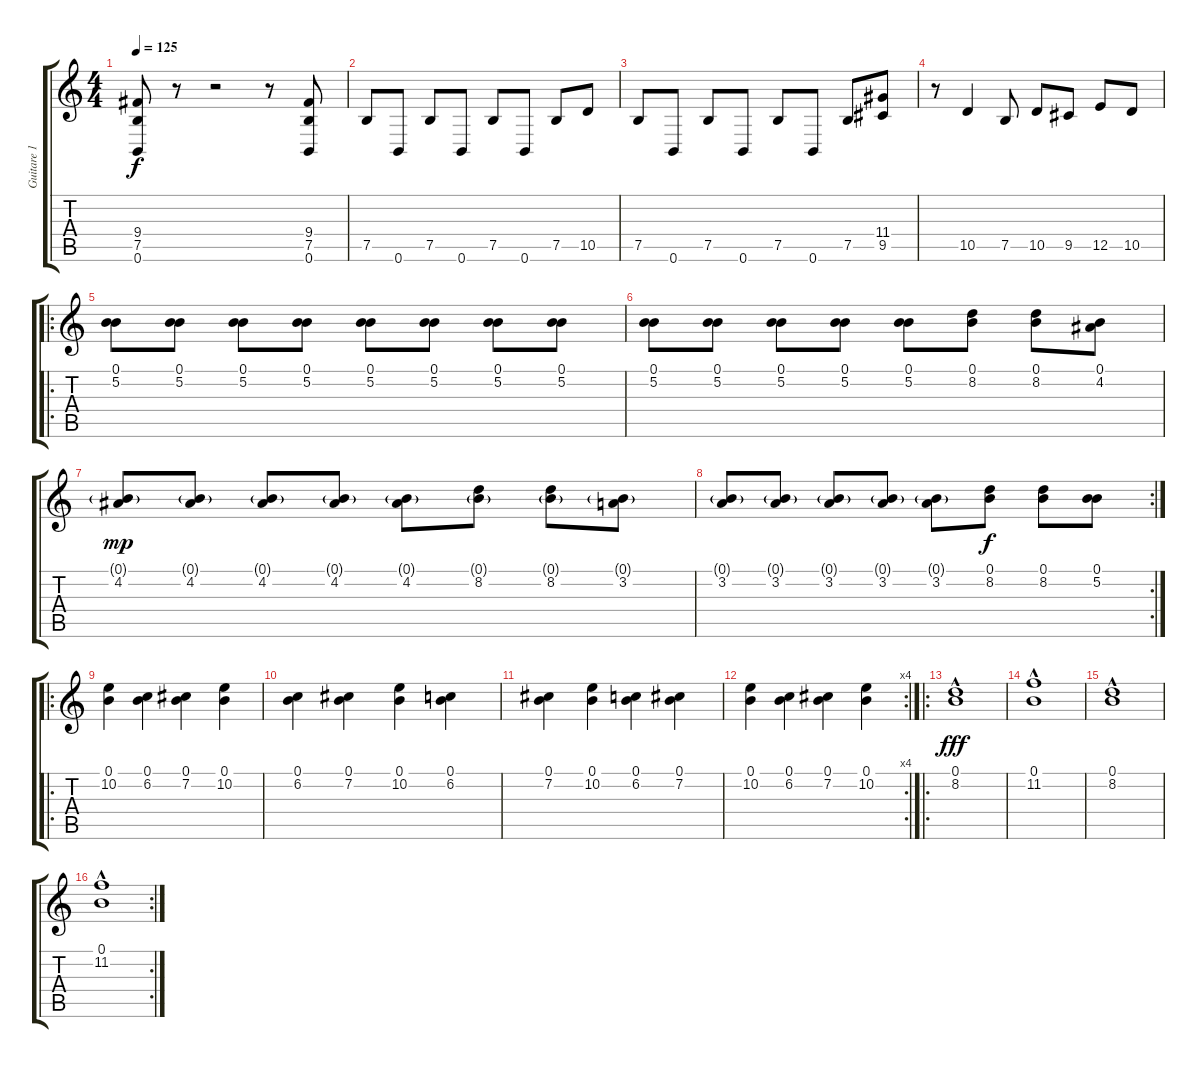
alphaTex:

\track ("Guitare 1" "Guitare 1") {instrument distortionguitar}
\staff {score tabs}
\tuning (B3 Gb3 D3 A2 E2 B1) {hide}
\ts (4 4)
\tempo 125
\clef g2
\ks c
(9.4 7.5 0.6).8{dy f} r.8 r.2 r.8 (9.4 7.5 0.6).8 |
7.5.8 0.6.8 7.5.8 0.6.8 7.5.8 0.6.8 7.5.8 10.5.8 |
7.5.8 0.6.8 7.5.8 0.6.8 7.5.8 0.6.8 7.5.8 (11.4 9.5).8 |
r.8 10.5.4 7.5.8 10.5.8 9.5.8 12.5.8 10.5.8 |
\ro
(0.1 5.2).8 (0.1 5.2).8 (0.1 5.2).8 (0.1 5.2).8 (0.1 5.2).8 (0.1 5.2).8 (0.1 5.2).8 (0.1 5.2).8 |
(0.1 5.2).8 (0.1 5.2).8 (0.1 5.2).8 (0.1 5.2).8 (0.1 5.2).8 (0.1 8.2).8 (0.1 8.2).8 (0.1 4.2).8 |
(0.1{g} 4.2).8{dy mp} (0.1{g} 4.2).8 (0.1{g} 4.2).8 (0.1{g} 4.2).8 (0.1{g} 4.2).8 (0.1{g} 8.2).8 (0.1{g} 8.2).8 (0.1{g} 3.2).8 |
\rc 2
(0.1{g} 3.2).8 (0.1{g} 3.2).8 (0.1{g} 3.2).8 (0.1{g} 3.2).8 (0.1{g} 3.2).8 (0.1 8.2).8{dy f} (0.1 8.2).8 (0.1 5.2).8 |
\ro
(0.1 10.2).4 (0.1 6.2).4 (0.1 7.2).4 (0.1 10.2).4 |
(0.1 6.2).4 (0.1 7.2).4 (0.1 10.2).4 (0.1 6.2).4 |
(0.1 7.2).4 (0.1 10.2).4 (0.1 6.2).4 (0.1 7.2).4 |
\rc 4
(0.1 10.2).4 (0.1 6.2).4 (0.1 7.2).4 (0.1 10.2).4 |
\ro
(0.1 8.2{hac}).1{dy fff} |
(0.1 11.2{hac}).1 |
(0.1 8.2{hac}).1 |
\rc 2
(0.1 11.2{hac}).1
